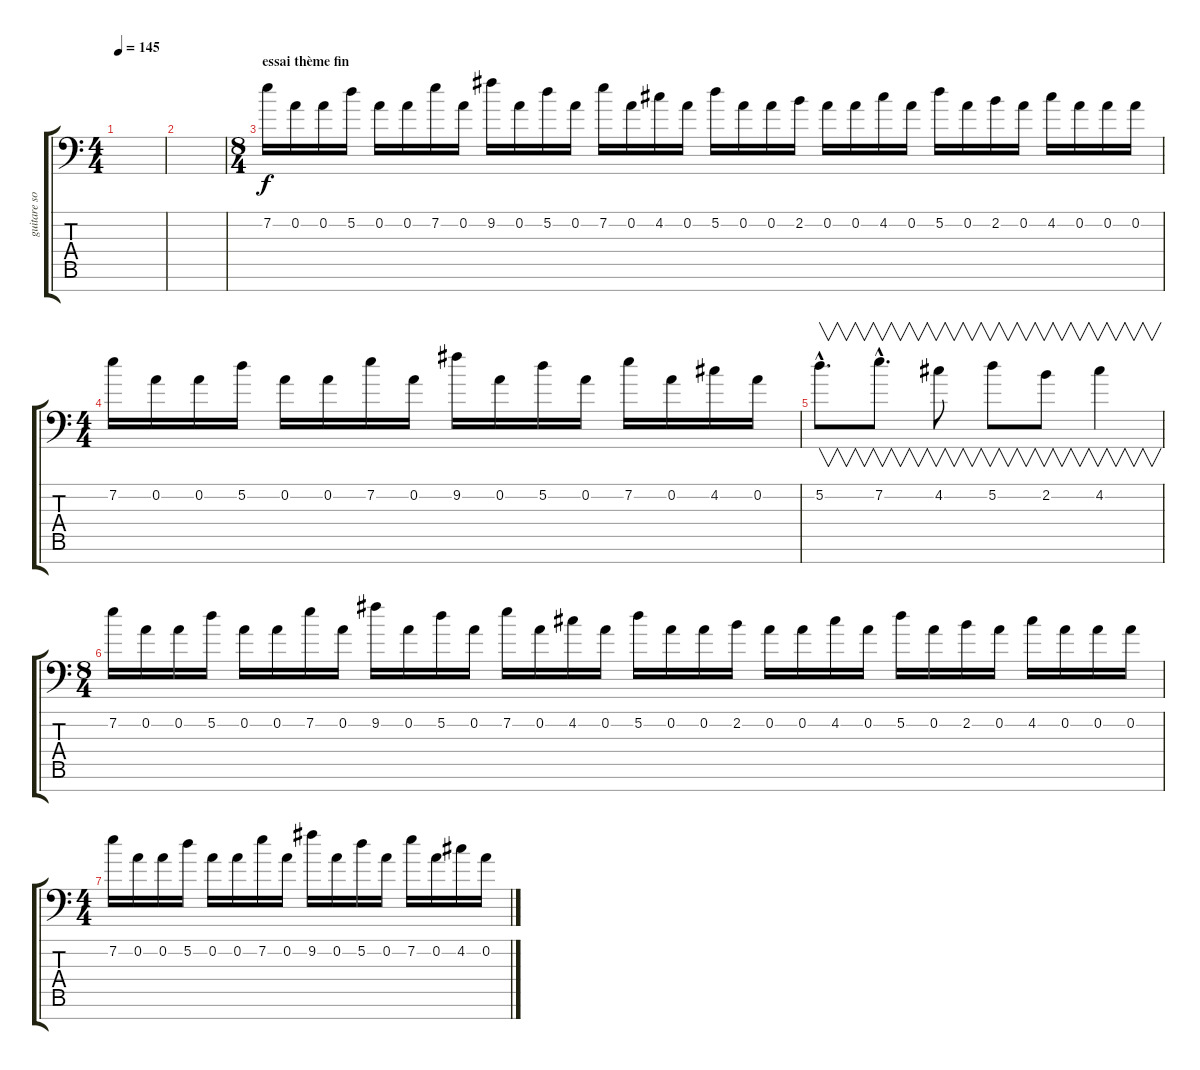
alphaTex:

\track ("guitare solo" "guitare so") {instrument distortionguitar}
\staff {score tabs}
\tuning (D4 A3 F3 C3 G2 D2 A1) {hide}
\ts (4 4)
\tempo 145
\clef f4
\ks c
|
|
\ts (8 4)
\section ("" "essai thème fin")
7.2.16 0.2.16 0.2.16 5.2.16 0.2.16 0.2.16 7.2.16 0.2.16 9.2.16 0.2.16 5.2.16 0.2.16 7.2.16 0.2.16 4.2.16 0.2.16 5.2.16 0.2.16 0.2.16 2.2.16 0.2.16 0.2.16 4.2.16 0.2.16 5.2.16 0.2.16 2.2.16 0.2.16 4.2.16 0.2.16 0.2.16 0.2.16 |
\ts (4 4)
7.2.16 0.2.16 0.2.16 5.2.16 0.2.16 0.2.16 7.2.16 0.2.16 9.2.16 0.2.16 5.2.16 0.2.16 7.2.16 0.2.16 4.2.16 0.2.16 |
5.2{hac}.8{v d} 7.2{hac}.8{v d} 4.2.8{v} 5.2.8{v} 2.2.8{v} 4.2.4{v} |
\ts (8 4)
7.2.16 0.2.16 0.2.16 5.2.16 0.2.16 0.2.16 7.2.16 0.2.16 9.2.16 0.2.16 5.2.16 0.2.16 7.2.16 0.2.16 4.2.16 0.2.16 5.2.16 0.2.16 0.2.16 2.2.16 0.2.16 0.2.16 4.2.16 0.2.16 5.2.16 0.2.16 2.2.16 0.2.16 4.2.16 0.2.16 0.2.16 0.2.16 |
\ts (4 4)
7.2.16 0.2.16 0.2.16 5.2.16 0.2.16 0.2.16 7.2.16 0.2.16 9.2.16 0.2.16 5.2.16 0.2.16 7.2.16 0.2.16 4.2.16 0.2.16
